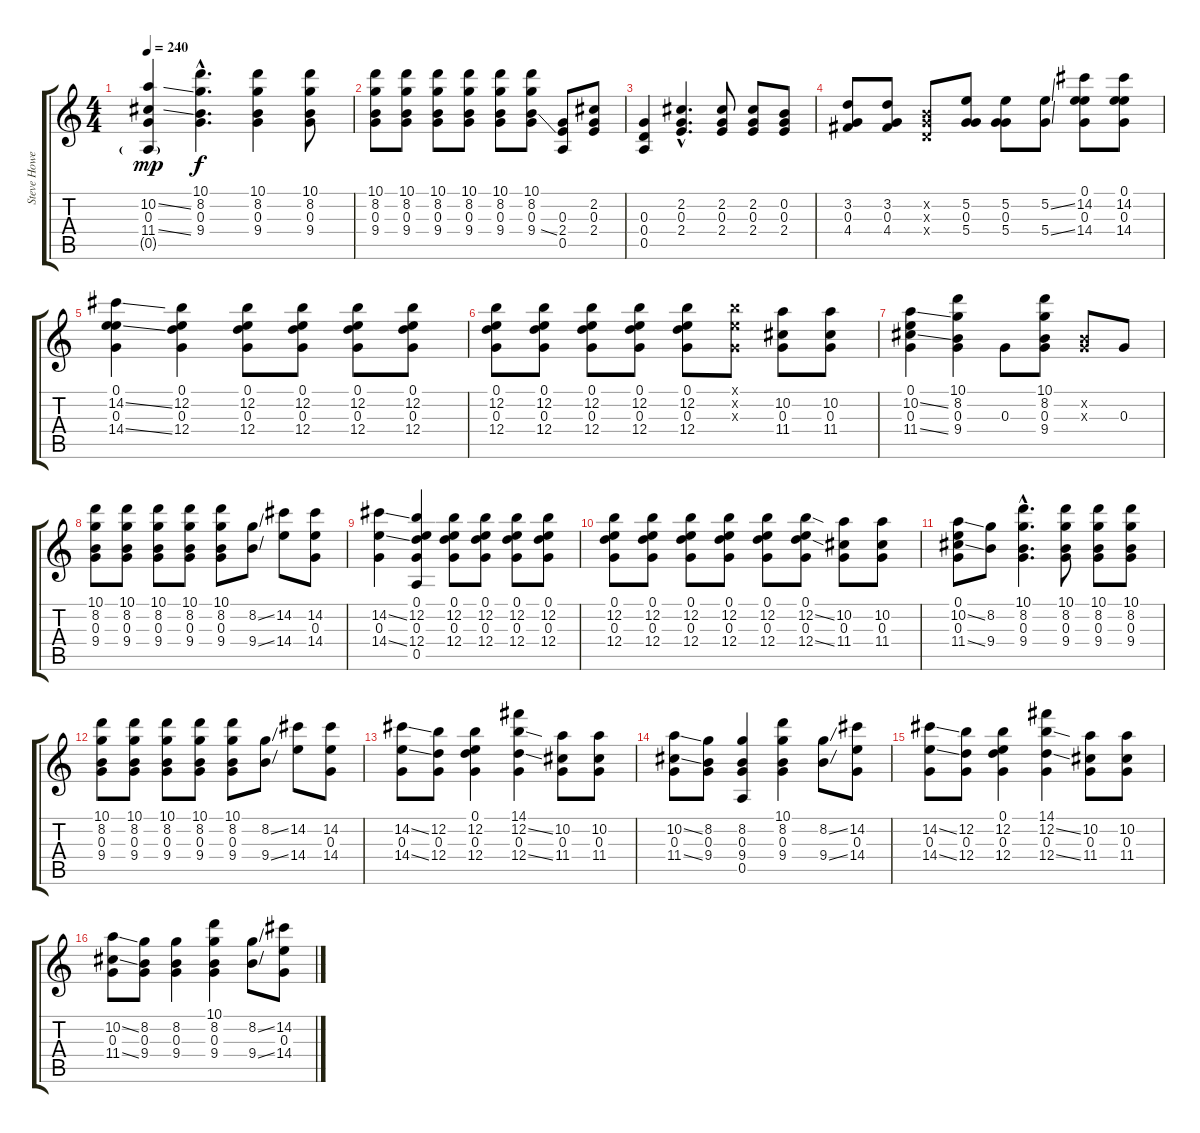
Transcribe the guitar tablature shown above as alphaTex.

\track ("Steve Howe (Martin 00-18)" "Steve Howe") {instrument acousticguitarsteel}
\staff {score tabs}
\tuning (E4 B3 G3 D3 A2 E2) {hide}
\ts (4 4)
\tempo 240
\clef g2
\ks c
(10.2{ss} 0.3 11.4{ss} 0.5{g}).4{dy mp} (10.1{hac} 8.2{hac} 0.3{hac} 9.4{hac}).4{d dy f} (10.1 8.2 0.3 9.4).4 (10.1 8.2 0.3 9.4).8 |
(10.1 8.2 0.3 9.4).8 (10.1 8.2 0.3 9.4).8 (10.1 8.2 0.3 9.4).8 (10.1 8.2 0.3 9.4).8 (10.1 8.2 0.3 9.4).8 (10.1 8.2 0.3 9.4{ss}).8 (0.3 2.4 0.5).8 (2.2 0.3 2.4).8 |
(0.3 0.4 0.5).4 (2.2{hac} 0.3{hac} 2.4{hac}).4{d} (2.2 0.3 2.4).8 (2.2 0.3 2.4).8 (0.2 0.3 2.4).8 |
(3.2 0.3 4.4).8 (3.2 0.3 4.4).8 (0.2{x} 0.3{x} 0.4{x}).8 (5.2 0.3 5.4).8 (5.2 0.3 5.4).8 (5.2{ss} 5.4{ss}).8 (0.1 14.2 0.3 14.4).8 (0.1 14.2 0.3 14.4).8 |
(0.1 14.2{ss} 0.3 14.4{ss}).4 (0.1 12.2 0.3 12.4).4 (0.1 12.2 0.3 12.4).8 (0.1 12.2 0.3 12.4).8 (0.1 12.2 0.3 12.4).8 (0.1 12.2 0.3 12.4).8 |
(0.1 12.2 0.3 12.4).8 (0.1 12.2 0.3 12.4).8 (0.1 12.2 0.3 12.4).8 (0.1 12.2 0.3 12.4).8 (0.1 12.2 0.3 12.4).8 (0.1{x} 12.2{x} 0.3{x}).8 (10.2 0.3 11.4).8 (10.2 0.3 11.4).8 |
(0.1 10.2{ss} 0.3 11.4{ss}).4 (10.1 8.2 0.3 9.4).4 0.3.8 (10.1 8.2 0.3 9.4).8 (0.2{x} 0.3{x}).8 0.3.8 |
(10.1 8.2 0.3 9.4).8 (10.1 8.2 0.3 9.4).8 (10.1 8.2 0.3 9.4).8 (10.1 8.2 0.3 9.4).8 (10.1 8.2 0.3 9.4).8 (8.2{ss} 9.4{ss}).8 (14.2 14.4).8 (14.2 0.3 14.4).8 |
(14.2{ss} 0.3 14.4{ss}).4 (0.1 12.2 0.3 12.4 0.5).4 (0.1 12.2 0.3 12.4).8 (0.1 12.2 0.3 12.4).8 (0.1 12.2 0.3 12.4).8 (0.1 12.2 0.3 12.4).8 |
(0.1 12.2 0.3 12.4).8 (0.1 12.2 0.3 12.4).8 (0.1 12.2 0.3 12.4).8 (0.1 12.2 0.3 12.4).8 (0.1 12.2 0.3 12.4).8 (0.1 12.2{ss} 0.3 12.4{ss}).8 (10.2 0.3 11.4).8 (10.2 0.3 11.4).8 |
(0.1 10.2{ss} 0.3 11.4{ss}).8 (8.2 9.4).8 (10.1{hac} 8.2{hac} 0.3{hac} 9.4{hac}).4{d} (10.1 8.2 0.3 9.4).8 (10.1 8.2 0.3 9.4).8 (10.1 8.2 0.3 9.4).8 |
(10.1 8.2 0.3 9.4).8 (10.1 8.2 0.3 9.4).8 (10.1 8.2 0.3 9.4).8 (10.1 8.2 0.3 9.4).8 (10.1 8.2 0.3 9.4).8 (8.2{ss} 9.4{ss}).8 (14.2 14.4).8 (14.2 0.3 14.4).8 |
(14.2{ss} 0.3 14.4{ss}).8 (12.2 0.3 12.4).8 (0.1 12.2 0.3 12.4).4 (14.1 12.2{ss} 0.3 12.4{ss}).4 (10.2 0.3 11.4).8 (10.2 0.3 11.4).8 |
(10.2{ss} 0.3 11.4{ss}).8 (8.2 0.3 9.4).8 (8.2 0.3 9.4 0.5).4 (10.1 8.2 0.3 9.4).4 (8.2{ss} 9.4{ss}).8 (14.2 0.3 14.4).8 |
(14.2{ss} 0.3 14.4{ss}).8 (12.2 0.3 12.4).8 (0.1 12.2 0.3 12.4).4 (14.1 12.2{ss} 0.3 12.4{ss}).4 (10.2 0.3 11.4).8 (10.2 0.3 11.4).8 |
(10.2{ss} 0.3 11.4{ss}).8 (8.2 0.3 9.4).8 (8.2 0.3 9.4).4 (10.1 8.2 0.3 9.4).4 (8.2{ss} 9.4{ss}).8 (14.2 0.3 14.4).8
